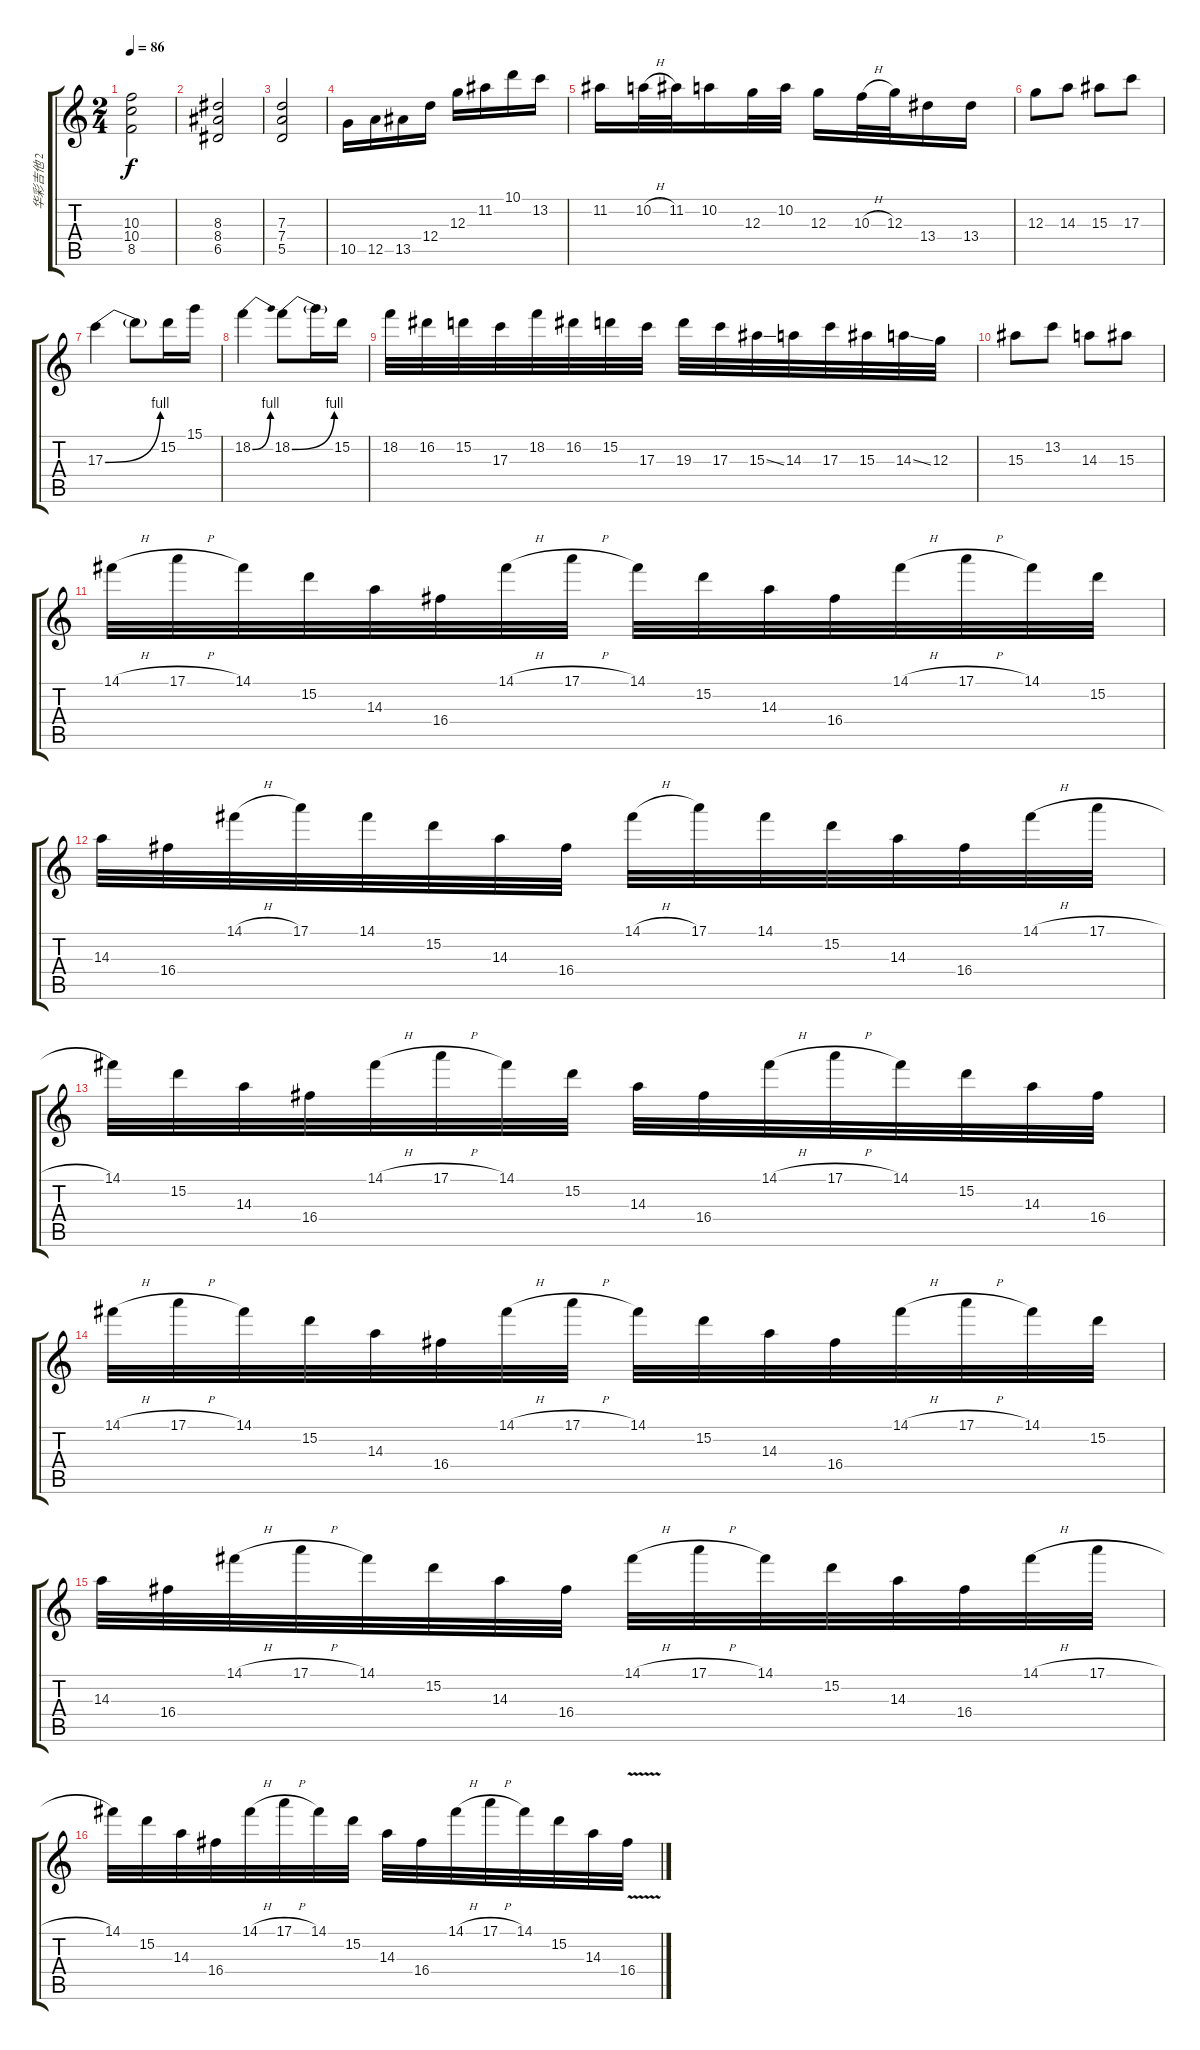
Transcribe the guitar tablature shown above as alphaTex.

\track ("华彩吉他 2" "华彩吉他 2") {instrument overdrivenguitar}
\staff {score tabs}
\tuning (E4 B3 G3 D3 A2 E2) {hide}
\ts (2 4)
\tempo 86
\clef g2
\ks c
(10.3 10.4 8.5).2{dy f} |
(8.3 8.4 6.5).2 |
(7.3 7.4 5.5).2 |
10.5.16{volume 15} 12.5.16 13.5.16 12.4.16 12.3.16 11.2.16 10.1.16 13.2.16 |
11.2.16 10.2{h}.32 11.2.32 10.2.16 12.3.32 10.2.32 12.3.16 10.3{h}.32 12.3.32 13.4.16 13.4.16 |
12.3.8 14.3.8 15.3.8 17.3.8 |
17.3{be (bend 0 0 60 4)}.4 17.3{t}.8 15.2.16 15.1.16 |
18.2{be (bend 0 0 60 4)}.4 18.2{be (bend 0 0 60 4)}.8 18.2{t}.16 15.2.16 |
18.2.32 16.2.32 15.2.32 17.3.32 18.2.32 16.2.32 15.2.32 17.3.32 19.3.32 17.3.32 15.3{ss}.32 14.3.32 17.3.32 15.3.32 14.3{ss}.32 12.3.32 |
15.3.8 13.2.8 14.3.8 15.3.8 |
14.1{h}.32 17.1{h}.32 14.1.32 15.2.32 14.3.32 16.4.32 14.1{h}.32 17.1{h}.32 14.1.32 15.2.32 14.3.32 16.4.32 14.1{h}.32 17.1{h}.32 14.1.32 15.2.32 |
14.3.32 16.4.32 14.1{h}.32 17.1.32 14.1.32 15.2.32 14.3.32 16.4.32 14.1{h}.32 17.1.32 14.1.32 15.2.32 14.3.32 16.4.32 14.1{h}.32 17.1{h}.32 |
14.1.32 15.2.32 14.3.32 16.4.32 14.1{h}.32 17.1{h}.32 14.1.32 15.2.32 14.3.32 16.4.32 14.1{h}.32 17.1{h}.32 14.1.32 15.2.32 14.3.32 16.4.32 |
14.1{h}.32 17.1{h}.32 14.1.32 15.2.32 14.3.32 16.4.32 14.1{h}.32 17.1{h}.32 14.1.32 15.2.32 14.3.32 16.4.32 14.1{h}.32 17.1{h}.32 14.1.32 15.2.32 |
14.3.32 16.4.32 14.1{h}.32 17.1{h}.32 14.1.32 15.2.32 14.3.32 16.4.32 14.1{h}.32 17.1{h}.32 14.1.32 15.2.32 14.3.32 16.4.32 14.1{h}.32 17.1{h}.32 |
14.1.32 15.2.32 14.3.32 16.4.32 14.1{h}.32 17.1{h}.32 14.1.32 15.2.32 14.3.32 16.4.32 14.1{h}.32 17.1{h}.32 14.1.32 15.2.32 14.3.32 16.4{v}.32
